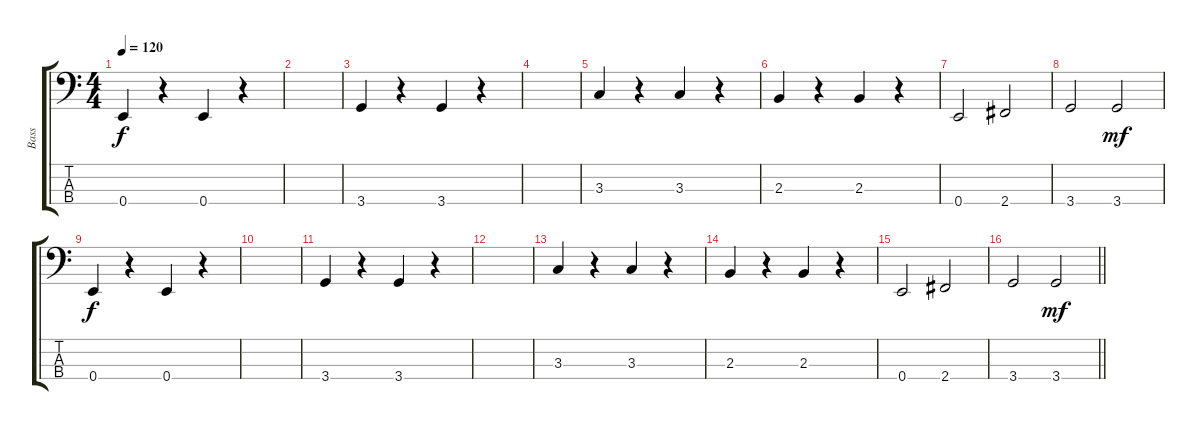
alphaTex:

\track ("Bass" "Bass") {instrument electricbassfinger}
\staff {score tabs}
\tuning (G2 D2 A1 E1) {hide}
\ts (4 4)
\section ("" "")
\tempo 120
\clef f4
\ks c
0.4.4{dy f} r.4 0.4.4 r.4 |
|
3.4.4 r.4 3.4.4 r.4 |
|
3.3.4 r.4 3.3.4 r.4 |
2.3.4 r.4 2.3.4 r.4 |
0.4.2 2.4.2 |
3.4.2 3.4.2{dy mf} |
0.4.4{dy f} r.4 0.4.4 r.4 |
|
3.4.4 r.4 3.4.4 r.4 |
|
3.3.4 r.4 3.3.4 r.4 |
2.3.4 r.4 2.3.4 r.4 |
0.4.2 2.4.2 |
\barLineRight lightlight
3.4.2 3.4.2{dy mf}
